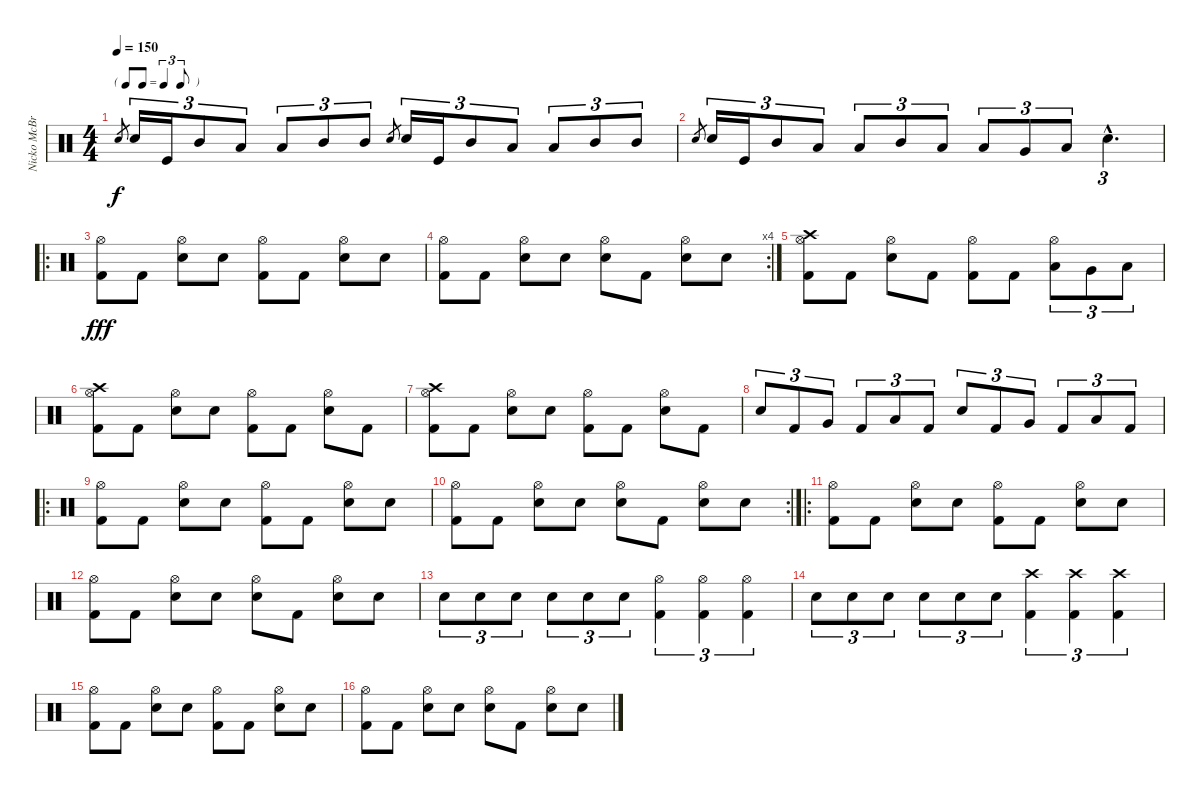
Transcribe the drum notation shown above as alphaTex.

\track ("Nicko McBrain" "Nicko McBr") {instrument percussion}
\staff {score}
\articulation defaults
\ts (4 4)
\tf triplet8th
\tempo 150
\clef neutral
\ks c "Snare (hit) 2".8{gr dy f} "Snare (hit) 2".16{tu (3 2)} "Kick (hit)".16{tu (3 2)} "Mid Tom (hit)".8{tu (3 2)} "Low Tom (hit)".8{tu (3 2)} "Low Tom (hit)".8{tu (3 2)} "Mid Tom (hit)".8{tu (3 2)} "Mid Tom (hit)".8{tu (3 2)} "Snare (hit) 2".8{gr} "Snare (hit) 2".16{tu (3 2)} "Kick (hit)".16{tu (3 2)} "Mid Tom (hit)".8{tu (3 2)} "Low Tom (hit)".8{tu (3 2)} "Low Tom (hit)".8{tu (3 2)} "Mid Tom (hit)".8{tu (3 2)} "Mid Tom (hit)".8{tu (3 2)}
|
"Snare (hit) 2".8{gr} "Snare (hit) 2".16{tu (3 2)} "Kick (hit)".16{tu (3 2)} "Mid Tom (hit)".8{tu (3 2)} "Low Tom (hit)".8{tu (3 2)} "Low Tom (hit)".8{tu (3 2)} "Mid Tom (hit)".8{tu (3 2)} "Low Tom (hit)".8{tu (3 2)} "Low Tom (hit)".8{tu (3 2)} "Very Low Tom (hit)".8{tu (3 2)} "Low Tom (hit)".8{tu (3 2)} "Snare (hit) 2"{hac}.4{d tu (3 2)} |
\ro
("Kick (hit) 2" "Hi-Hat (open)").8{dy fff} "Kick (hit) 2".8 ("Snare (hit) 2" "Hi-Hat (open)").8 "Snare (hit) 2".8 ("Kick (hit) 2" "Hi-Hat (open)").8 "Kick (hit) 2".8 ("Snare (hit) 2" "Hi-Hat (open)").8 "Snare (hit) 2".8 |
\rc 4
("Kick (hit) 2" "Hi-Hat (open)").8 "Kick (hit) 2".8 ("Snare (hit) 2" "Hi-Hat (open)").8 "Snare (hit) 2".8 ("Snare (hit) 2" "Hi-Hat (open)").8 "Kick (hit) 2".8 ("Snare (hit) 2" "Hi-Hat (open)").8 "Snare (hit) 2".8 |
("Kick (hit) 2" "Hi-Hat (open)" "Crash high (hit)").8 "Kick (hit) 2".8 ("Snare (hit) 2" "Hi-Hat (open)").8 "Kick (hit) 2".8 ("Kick (hit) 2" "Hi-Hat (open)").8 "Kick (hit) 2".8 ("Low Tom (hit)" "Hi-Hat (open)").8{tu (3 2)} "Very Low Tom (hit)".8{tu (3 2)} "Low Floor Tom (hit)".8{tu (3 2)} |
("Kick (hit) 2" "Hi-Hat (open)" "Crash high (hit)").8 "Kick (hit) 2".8 ("Snare (hit) 2" "Hi-Hat (open)").8 "Snare (hit) 2".8 ("Kick (hit) 2" "Hi-Hat (open)").8 "Kick (hit) 2".8 ("Snare (hit) 2" "Hi-Hat (open)").8 "Kick (hit) 2".8 |
("Kick (hit) 2" "Hi-Hat (open)" "Crash high (hit)").8 "Kick (hit) 2".8 ("Snare (hit) 2" "Hi-Hat (open)").8 "Snare (hit) 2".8 ("Kick (hit) 2" "Hi-Hat (open)").8 "Kick (hit) 2".8 ("Snare (hit) 2" "Hi-Hat (open)").8 "Kick (hit) 2".8 |
"Snare (hit) 2".8{tu (3 2)} "Kick (hit) 2".8{tu (3 2)} "Very Low Tom (hit)".8{tu (3 2)} "Kick (hit) 2".8{tu (3 2)} "Low Floor Tom (hit)".8{tu (3 2)} "Kick (hit) 2".8{tu (3 2)} "Snare (hit) 2".8{tu (3 2)} "Kick (hit) 2".8{tu (3 2)} "Very Low Tom (hit)".8{tu (3 2)} "Kick (hit) 2".8{tu (3 2)} "Low Floor Tom (hit)".8{tu (3 2)} "Kick (hit) 2".8{tu (3 2)} |
\ro
("Kick (hit) 2" "Hi-Hat (open)").8 "Kick (hit) 2".8 ("Snare (hit) 2" "Hi-Hat (open)").8 "Snare (hit) 2".8 ("Kick (hit) 2" "Hi-Hat (open)").8 "Kick (hit) 2".8 ("Snare (hit) 2" "Hi-Hat (open)").8 "Snare (hit) 2".8 |
\rc 2
("Kick (hit) 2" "Hi-Hat (open)").8 "Kick (hit) 2".8 ("Snare (hit) 2" "Hi-Hat (open)").8 "Snare (hit) 2".8 ("Snare (hit) 2" "Hi-Hat (open)").8 "Kick (hit) 2".8 ("Snare (hit) 2" "Hi-Hat (open)").8 "Snare (hit) 2".8 |
\ro
("Kick (hit) 2" "Hi-Hat (open)").8 "Kick (hit) 2".8 ("Snare (hit) 2" "Hi-Hat (open)").8 "Snare (hit) 2".8 ("Kick (hit) 2" "Hi-Hat (open)").8 "Kick (hit) 2".8 ("Snare (hit) 2" "Hi-Hat (open)").8 "Snare (hit) 2".8 |
("Kick (hit) 2" "Hi-Hat (open)").8 "Kick (hit) 2".8 ("Snare (hit) 2" "Hi-Hat (open)").8 "Snare (hit) 2".8 ("Snare (hit) 2" "Hi-Hat (open)").8 "Kick (hit) 2".8 ("Snare (hit) 2" "Hi-Hat (open)").8 "Snare (hit) 2".8 |
"Snare (hit) 2".8{tu (3 2)} "Snare (hit) 2".8{tu (3 2)} "Snare (hit) 2".8{tu (3 2)} "Snare (hit) 2".8{tu (3 2)} "Snare (hit) 2".8{tu (3 2)} "Snare (hit) 2".8{tu (3 2)} ("Kick (hit) 2" "Hi-Hat (open)").4{tu (3 2)} ("Kick (hit) 2" "Hi-Hat (open)").4{tu (3 2)} ("Kick (hit) 2" "Hi-Hat (open)").4{tu (3 2)} |
"Snare (hit) 2".8{tu (3 2)} "Snare (hit) 2".8{tu (3 2)} "Snare (hit) 2".8{tu (3 2)} "Snare (hit) 2".8{tu (3 2)} "Snare (hit) 2".8{tu (3 2)} "Snare (hit) 2".8{tu (3 2)} ("Kick (hit) 2" "Crash high (hit)").4{tu (3 2)} ("Kick (hit) 2" "Crash high (hit)").4{tu (3 2)} ("Kick (hit) 2" "Crash high (hit)").4{tu (3 2)} |
("Kick (hit) 2" "Hi-Hat (open)").8 "Kick (hit) 2".8 ("Snare (hit) 2" "Hi-Hat (open)").8 "Snare (hit) 2".8 ("Kick (hit) 2" "Hi-Hat (open)").8 "Kick (hit) 2".8 ("Snare (hit) 2" "Hi-Hat (open)").8 "Snare (hit) 2".8 |
("Kick (hit) 2" "Hi-Hat (open)").8 "Kick (hit) 2".8 ("Snare (hit) 2" "Hi-Hat (open)").8 "Snare (hit) 2".8 ("Snare (hit) 2" "Hi-Hat (open)").8 "Kick (hit) 2".8 ("Snare (hit) 2" "Hi-Hat (open)").8 "Snare (hit) 2".8
